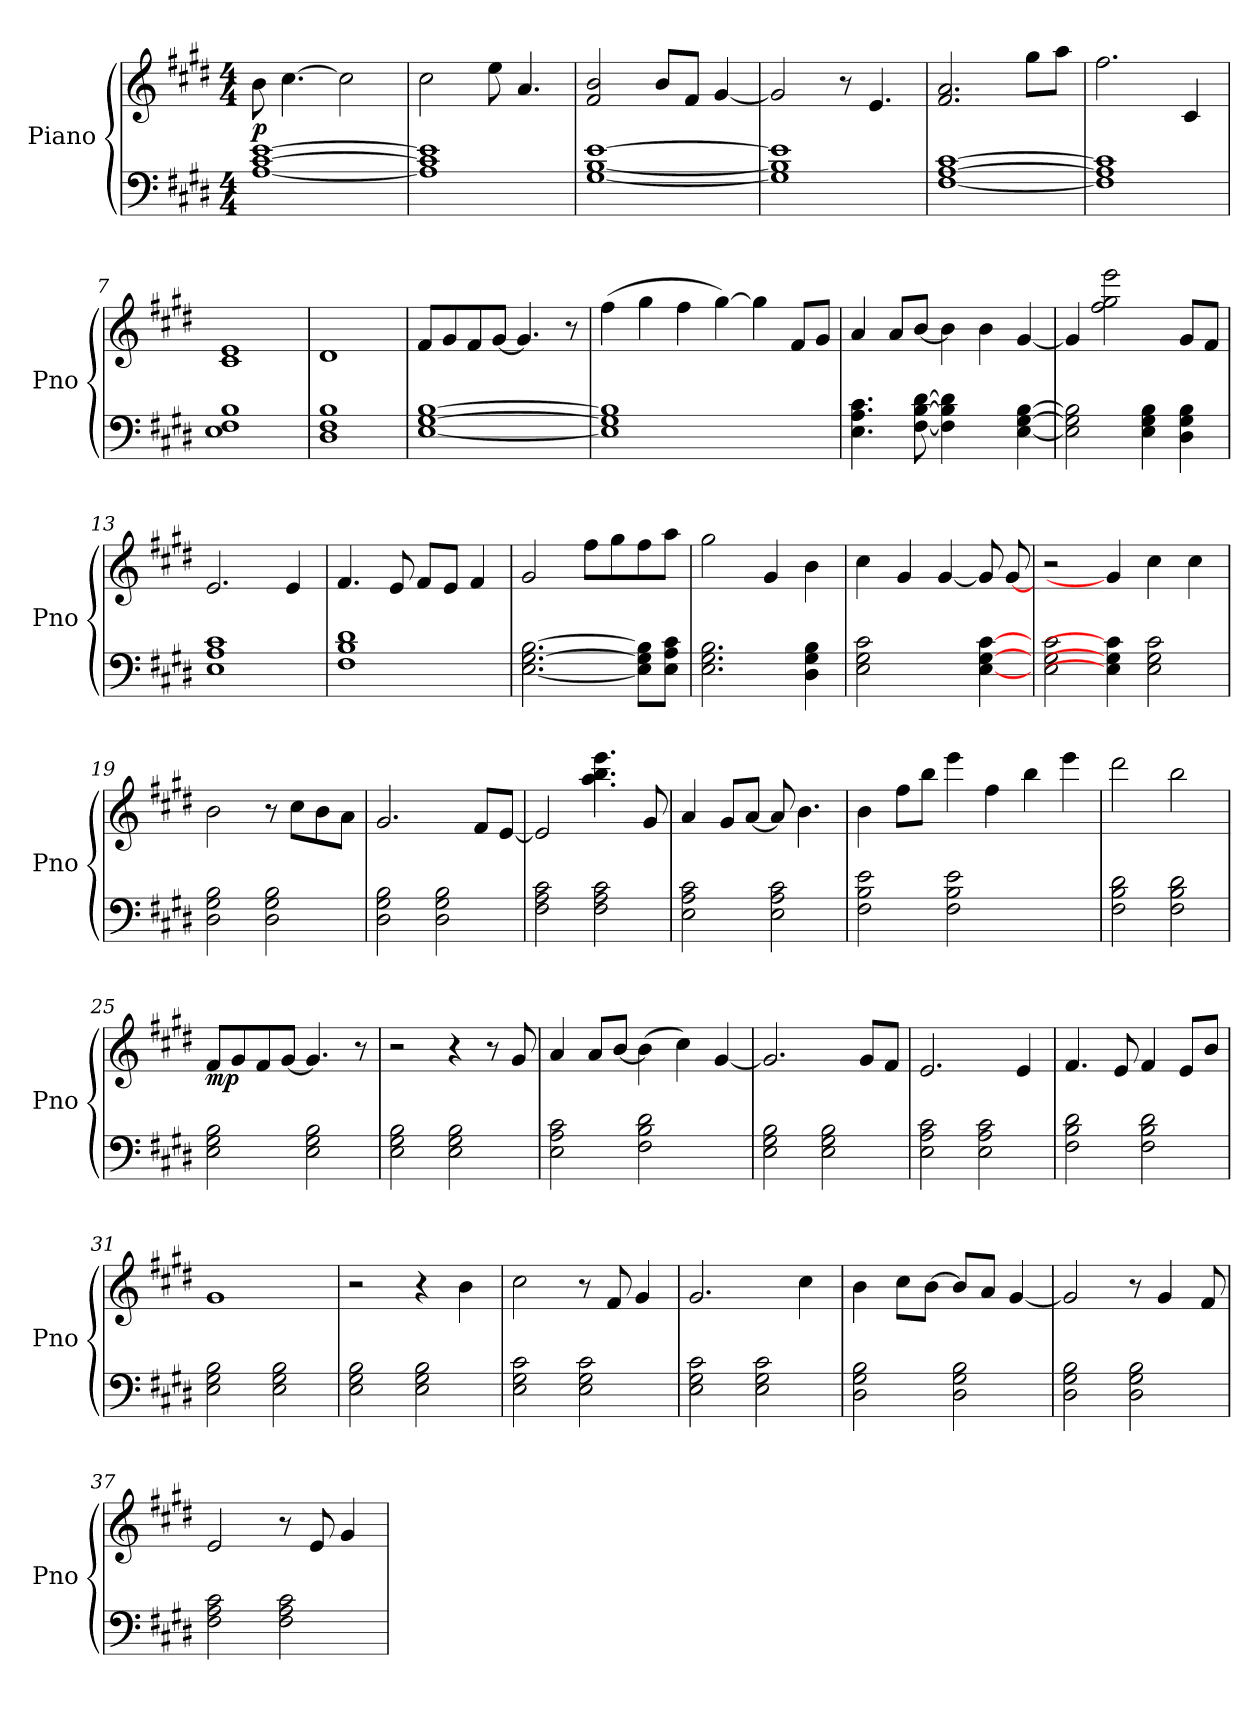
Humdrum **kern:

**kern	**kern	**dynam
*part1	*part1	*part1
*staff2	*staff1	*staff1/2
*I"Piano	*	*
*I'Pno	*	*
*clefF4	*clefG2	*
*k[f#c#g#d#]	*k[f#c#g#d#]	*
*M4/4	*M4/4	*
*MM120	*MM120	*
=1	=1	=1
!	!	!LO:DY:b
[1A [1c# [1e	8b\	p
.	[4.cc#\	.
.	2cc#\]	.
=2	=2	=2
1A] 1c#] 1e]	2cc#\	.
.	8ee\	.
.	4.a/	.
=3	=3	=3
*^	*	*
[1e	[1G# [1B	2f#/ 2b/	.
.	.	8b/L	.
.	.	8f#/J	.
.	.	[4g#/	.
=4	=4	=4	=4
1e]	1G#] 1B]	2g#/]	.
.	.	8r	.
.	.	4.e/	.
*v	*v	*	*
=5	=5	=5
[1F# [1A [1c#	2.f#/ 2.a/	.
.	8gg#\L	.
.	8aa\J	.
=6	=6	=6
1F#] 1A] 1c#]	2.ff#\	.
.	4c#/	.
=7	=7	=7
*^	*	*
1B	1E 1F#	1c# 1e	.
=8	=8	=8	=8
1B	1D# 1F#	1d#	.
*v	*v	*	*
!!LO:LB:g=z
=9	=9	=9
[1E [1G# [1B	8f#/L	.
.	8g#/	.
.	8f#/	.
.	[8g#/J	.
.	4.g#/]	.
.	8r	.
=10	=10	=10
1E] 1G#] 1B]	(<4ff#\	.
.	4gg#\	.
.	4ff#\	.
.	[4gg#\)	.
2ryy	4gg#\]	.
.	8f#/L	.
.	8g#/J	.
=11	=11	=11
4.E\ 4.A\ 4.c#\	4a/	.
.	8a/L	.
[8F#\ [8B\ [8d#\	[8b/J	.
4F#\] 4B\] 4d#\]	4b\]	.
4ryy	4b\	.
[4E\ [4G#\ [4B\	[4g#/	.
=12	=12	=12
2E\] 2G#\] 2B\]	4g#/]	.
.	2ff#\ 2gg#\ 2eee\	.
4E\ 4G#\ 4B\	.	.
4D#\ 4G#\ 4B\	8g#/L	.
.	8f#/J	.
=13	=13	=13
*^	*	*
1A 1c#	1E	2.e/	.
.	.	4e/	.
=14	=14	=14	=14
1B 1d#	1F#	4.f#/	.
.	.	8e/	.
.	.	8f#/L	.
.	.	8e/J	.
.	.	4f#/	.
*v	*v	*	*
!!LO:LB:g=z
=15	=15	=15
[2.E\ [2.G#\ [2.B\	2g#/	.
.	8ff#\L	.
.	8gg#\	.
8E\] 8G#\] 8B\]L	8ff#\	.
8E\ 8A\ 8c#\J	8aa\J	.
=16	=16	=16
2.E\ 2.G#\ 2.B\	2gg#\	.
.	4g#/	.
4D#\ 4G#\ 4B\	4b\	.
=17	=17	=17
2E\ 2G#\ 2c#\	4cc#\	.
.	4g#/	.
4ryy	[4g#/	.
[4E\ [4G#\ [4c#\	8g#/]	.
.	[8g#/	.
=18	=18	=18
2E\ 2G#\ 2c#\	2r	.
4E\] 4G#\] 4c#\]	4g#/]	.
2E\ 2G#\ 2c#\	4cc#\	.
.	4cc#\	.
=19	=19	=19
2D#\ 2G#\ 2B\	2b\	.
2D#\ 2G#\ 2B\	8r	.
.	8cc#\L	.
.	8b\	.
.	8a\J	.
=20	=20	=20
2D#\ 2G#\ 2B\	2.g#/	.
2D#\ 2G#\ 2B\	.	.
.	8f#/L	.
.	[8e/J	.
=21	=21	=21
2F#\ 2A\ 2c#\	2e/]	.
2F#\ 2A\ 2c#\	4.aa\ 4.bb\ 4.eee\	.
.	8g#/	.
!!LO:LB:g=z
=22	=22	=22
2E\ 2A\ 2c#\	4a/	.
.	8g#/L	.
.	[8a/J	.
2E\ 2A\ 2c#\	8a/]	.
.	4.b\	.
=23	=23	=23
2F#\ 2B\ 2e\	4b\	.
.	8ff#\L	.
.	8bb\J	.
2F#\ 2B\ 2e\	4eee\	.
.	4ff#\	.
2ryy	4bb\	.
.	4eee\	.
=24	=24	=24
2F#\ 2B\ 2d#\	2ddd#\	.
2F#\ 2B\ 2d#\	2bb\	.
=25	=25	=25
!	!	!LO:DY:b
2E\ 2G#\ 2B\	8f#/L	mp
.	8g#/	.
.	8f#/	.
.	[8g#/J	.
2E\ 2G#\ 2B\	4.g#/]	.
.	8r	.
=26	=26	=26
2E\ 2G#\ 2B\	2r	.
2E\ 2G#\ 2B\	4r	.
.	8r	.
.	8g#/	.
=27	=27	=27
2E\ 2A\ 2c#\	4a/	.
.	8a/L	.
.	[8b/J	.
2F#\ 2B\ 2d#\	(<4b\]	.
.	4cc#\)	.
4ryy	[4g#/	.
=28	=28	=28
2E\ 2G#\ 2B\	2.g#/]	.
2E\ 2G#\ 2B\	.	.
.	8g#/L	.
.	8f#/J	.
!!LO:LB:g=z
=29	=29	=29
2E\ 2A\ 2c#\	2.e/	.
2E\ 2A\ 2c#\	.	.
.	4e/	.
=30	=30	=30
2F#\ 2B\ 2d#\	4.f#/	.
.	8e/	.
2F#\ 2B\ 2d#\	4f#/	.
.	8e/L	.
.	8b/J	.
=31	=31	=31
2E\ 2G#\ 2B\	1g#	.
2E\ 2G#\ 2B\	.	.
=32	=32	=32
2E\ 2G#\ 2B\	2r	.
2E\ 2G#\ 2B\	4r	.
.	4b\	.
=33	=33	=33
2E\ 2G#\ 2c#\	2cc#\	.
2E\ 2G#\ 2c#\	8r	.
.	8f#/	.
.	4g#/	.
=34	=34	=34
2E\ 2G#\ 2c#\	2.g#/	.
2E\ 2G#\ 2c#\	.	.
.	4cc#\	.
=35	=35	=35
2D#\ 2G#\ 2B\	4b\	.
.	8cc#\L	.
.	[8b\J	.
2D#\ 2G#\ 2B\	8b/L]	.
.	8a/J	.
.	[4g#/	.
=36	=36	=36
2D#\ 2G#\ 2B\	2g#/]	.
2D#\ 2G#\ 2B\	8r	.
.	4g#/	.
.	8f#/	.
!!LO:PB:g=z
=37	=37	=37
2F#\ 2A\ 2c#\	2e/	.
2F#\ 2A\ 2c#\	8r	.
.	8e/	.
.	4g#/	.
=	=	=
*-	*-	*-
